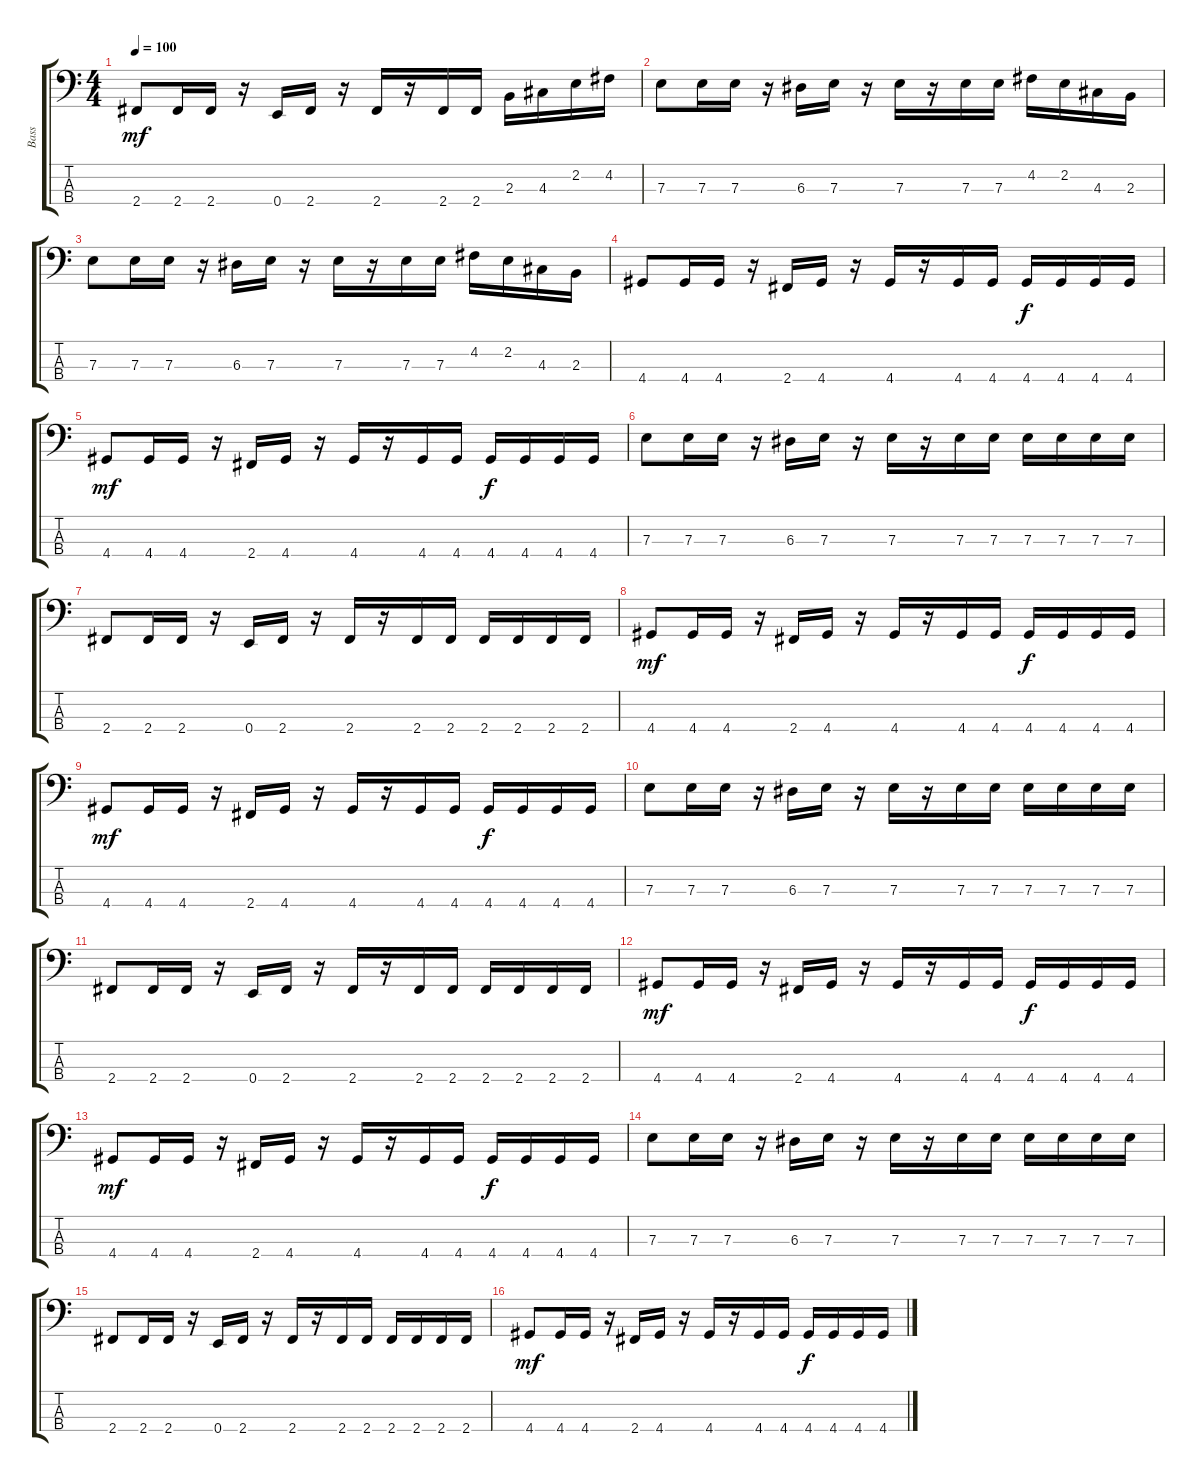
\track ("Bass" "Bass") {instrument electricbassfinger}
\staff {score tabs}
\tuning (G2 D2 A1 E1) {hide}
\ts (4 4)
\tempo 100
\clef f4
\ks c
2.4.8{dy mf} 2.4.16 2.4.16 r.16 0.4.16 2.4.16 r.16 2.4.16 r.16 2.4.16 2.4.16 2.3.16 4.3.16 2.2.16 4.2.16 |
7.3.8 7.3.16 7.3.16 r.16 6.3.16 7.3.16 r.16 7.3.16 r.16 7.3.16 7.3.16 4.2.16 2.2.16 4.3.16 2.3.16 |
7.3.8 7.3.16 7.3.16 r.16 6.3.16 7.3.16 r.16 7.3.16 r.16 7.3.16 7.3.16 4.2.16 2.2.16 4.3.16 2.3.16 |
4.4.8 4.4.16 4.4.16 r.16 2.4.16 4.4.16 r.16 4.4.16 r.16 4.4.16 4.4.16 4.4.16{dy f} 4.4.16 4.4.16 4.4.16 |
4.4.8{dy mf} 4.4.16 4.4.16 r.16 2.4.16 4.4.16 r.16 4.4.16 r.16 4.4.16 4.4.16 4.4.16{dy f} 4.4.16 4.4.16 4.4.16 |
7.3.8 7.3.16 7.3.16 r.16 6.3.16 7.3.16 r.16 7.3.16 r.16 7.3.16 7.3.16 7.3.16 7.3.16 7.3.16 7.3.16 |
2.4.8 2.4.16 2.4.16 r.16 0.4.16 2.4.16 r.16 2.4.16 r.16 2.4.16 2.4.16 2.4.16 2.4.16 2.4.16 2.4.16 |
4.4.8{dy mf} 4.4.16 4.4.16 r.16 2.4.16 4.4.16 r.16 4.4.16 r.16 4.4.16 4.4.16 4.4.16{dy f} 4.4.16 4.4.16 4.4.16 |
4.4.8{dy mf} 4.4.16 4.4.16 r.16 2.4.16 4.4.16 r.16 4.4.16 r.16 4.4.16 4.4.16 4.4.16{dy f} 4.4.16 4.4.16 4.4.16 |
7.3.8 7.3.16 7.3.16 r.16 6.3.16 7.3.16 r.16 7.3.16 r.16 7.3.16 7.3.16 7.3.16 7.3.16 7.3.16 7.3.16 |
2.4.8 2.4.16 2.4.16 r.16 0.4.16 2.4.16 r.16 2.4.16 r.16 2.4.16 2.4.16 2.4.16 2.4.16 2.4.16 2.4.16 |
4.4.8{dy mf} 4.4.16 4.4.16 r.16 2.4.16 4.4.16 r.16 4.4.16 r.16 4.4.16 4.4.16 4.4.16{dy f} 4.4.16 4.4.16 4.4.16 |
4.4.8{dy mf} 4.4.16 4.4.16 r.16 2.4.16 4.4.16 r.16 4.4.16 r.16 4.4.16 4.4.16 4.4.16{dy f} 4.4.16 4.4.16 4.4.16 |
7.3.8 7.3.16 7.3.16 r.16 6.3.16 7.3.16 r.16 7.3.16 r.16 7.3.16 7.3.16 7.3.16 7.3.16 7.3.16 7.3.16 |
2.4.8 2.4.16 2.4.16 r.16 0.4.16 2.4.16 r.16 2.4.16 r.16 2.4.16 2.4.16 2.4.16 2.4.16 2.4.16 2.4.16 |
4.4.8{dy mf} 4.4.16 4.4.16 r.16 2.4.16 4.4.16 r.16 4.4.16 r.16 4.4.16 4.4.16 4.4.16{dy f} 4.4.16 4.4.16 4.4.16
